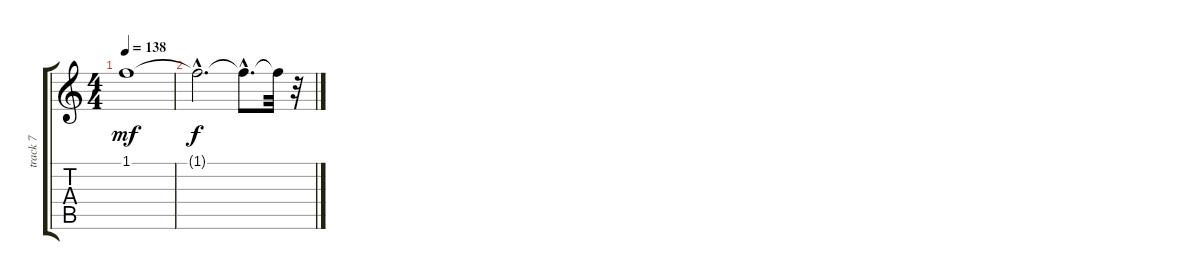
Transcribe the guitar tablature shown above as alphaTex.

\track ("track 7 " "track 7 ") {instrument overdrivenguitar}
\staff {score tabs}
\tuning (E4 B3 G3 D3 A2 E2) {hide}
\ts (4 4)
\tempo 138
\clef g2
\ks c
1.1.1{dy mf} |
1.1{hac t}.2{d dy f} 1.1{hac t}.8{d} 1.1{t}.32 r.32
